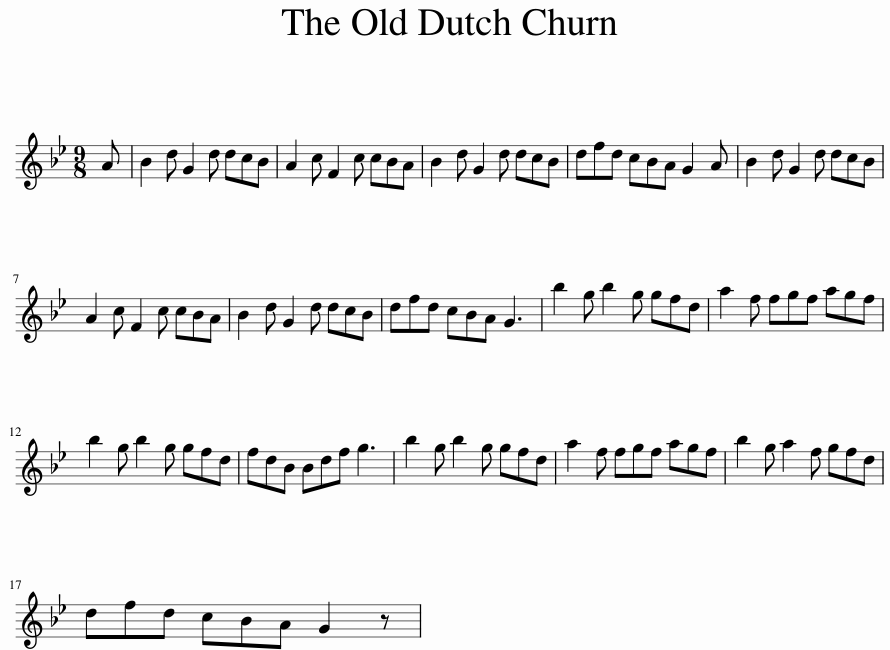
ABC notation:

X:1
L:1/8
M:9/8
I:linebreak $
K:Gmin
V:1 treble
V:1
 A | B2 d G2 d dcB | A2 c F2 c cBA | B2 d G2 d dcB | dfd cBA G2 A | %5
 B2 d G2 d dcB |$ A2 c F2 c cBA | B2 d G2 d dcB | dfd cBA G3 | b2 g b2 g gfd | %10
 a2 f fgf agf |$ b2 g b2 g gfd | fdB Bdf g3 | b2 g b2 g gfd | a2 f fgf agf | %15
 b2 g a2 f gfd |$ dfd cBA G2 z | %17
